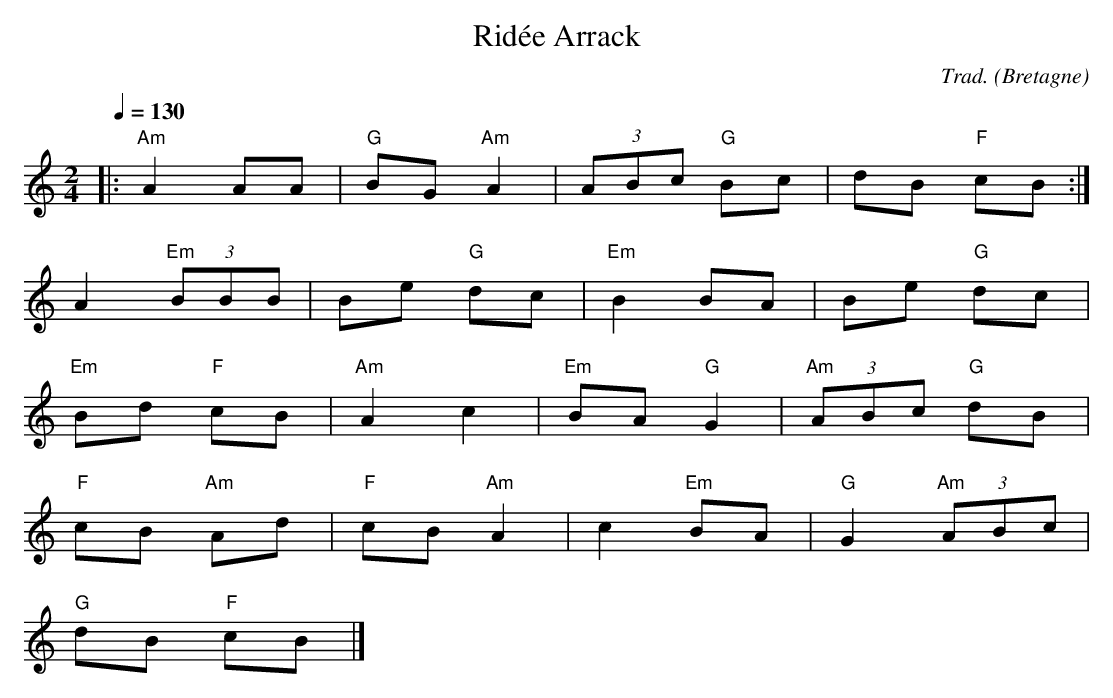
X:1
T:Ridée Arrack
C:Trad.
O:Bretagne
M:2/4
L:1/16
Q:1/4=130
K:Cmaj
|: "Am"A4 A2A2 | "G"B2G2 "Am"A4 | (3A2B2c2 "G"B2c2 | d2B2 "F"c2B2 :|
A4 "Em"(3B2B2B2 | B2e2 "G"d2c2 | "Em"B4 B2A2 | B2e2 "G"d2c2 |
"Em"B2d2 "F"c2B2 | "Am"A4 c4 | "Em"B2A2 "G"G4 | "Am"(3A2B2c2 "G"d2B2 |
"F"c2B2 "Am"A2d2 | "F"c2B2 "Am"A4 | c4 "Em"B2A2 | "G"G4 "Am"(3A2B2c2 |
"G"d2B2 "F"c2B2 |]
